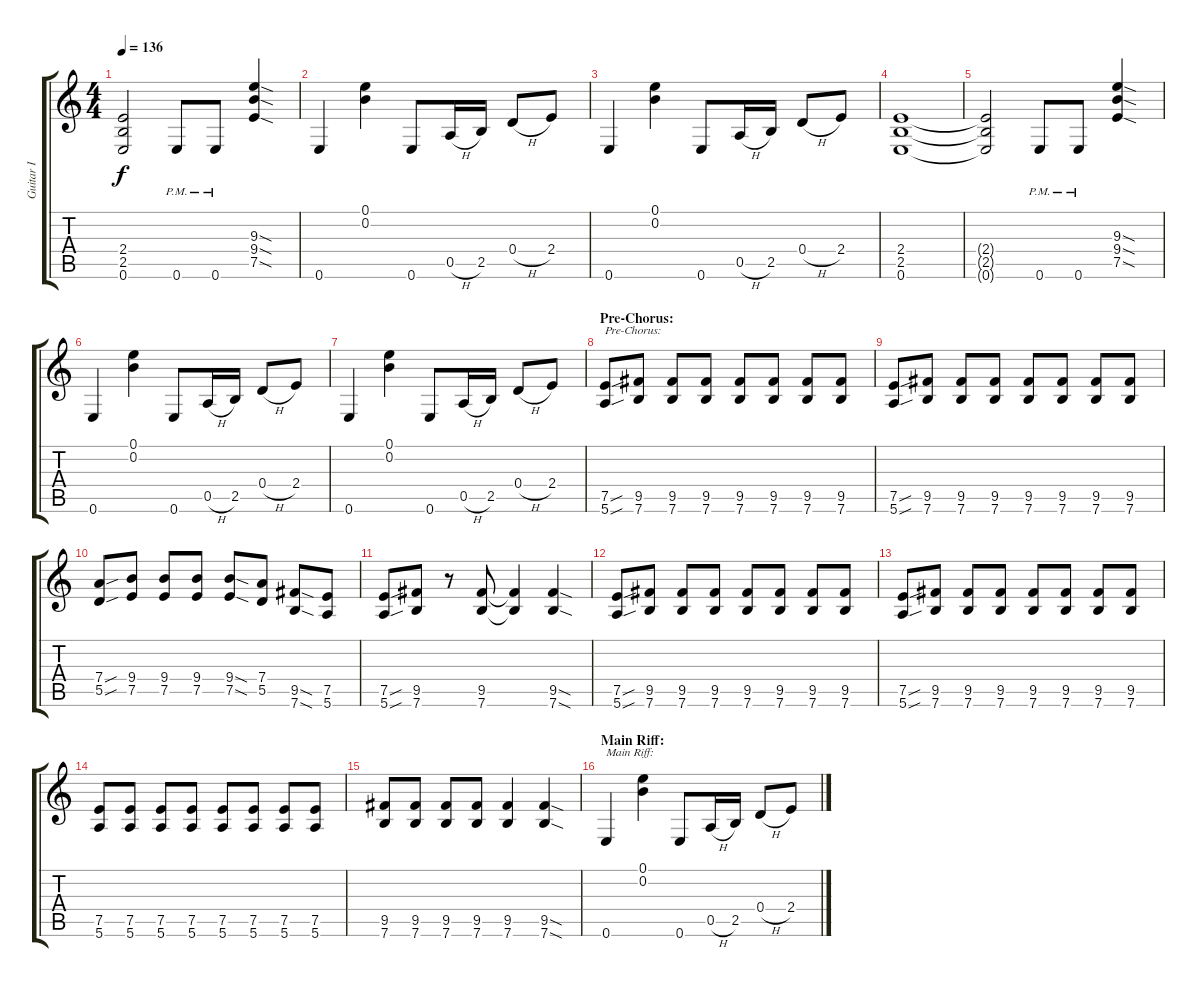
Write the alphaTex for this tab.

\track ("Guitar I" "Guitar I") {instrument distortionguitar}
\staff {score tabs}
\tuning (E4 B3 G3 D3 A2 E2) {hide}
\ts (4 4)
\tempo 136
\clef g2
\ks c
(2.4{t} 2.5{t} 0.6{t}).2{dy f} 0.6{pm}.8 0.6{pm}.8 (9.3{sod} 9.4{sod} 7.5{sod}).4 |
0.6.4 (0.1 0.2).4 0.6.8 0.5{h}.16 2.5.16 0.4{h}.8 2.4.8 |
0.6.4 (0.1 0.2).4 0.6.8 0.5{h}.16 2.5.16 0.4{h}.8 2.4.8 |
(2.4 2.5 0.6).1 |
(2.4{t} 2.5{t} 0.6{t}).2 0.6{pm}.8 0.6{pm}.8 (9.3{sod} 9.4{sod} 7.5{sod}).4 |
0.6.4 (0.1 0.2).4 0.6.8 0.5{h}.16 2.5.16 0.4{h}.8 2.4.8 |
0.6.4 (0.1 0.2).4 0.6.8 0.5{h}.16 2.5.16 0.4{h}.8 2.4.8 |
\section ("" "Pre-Chorus:")
(7.5{sou} 5.6{sou}).8{txt "Pre-Chorus:"} (9.5 7.6).8 (9.5 7.6).8 (9.5 7.6).8 (9.5 7.6).8 (9.5 7.6).8 (9.5 7.6).8 (9.5 7.6).8 |
(7.5{sou} 5.6{sou}).8 (9.5 7.6).8 (9.5 7.6).8 (9.5 7.6).8 (9.5 7.6).8 (9.5 7.6).8 (9.5 7.6).8 (9.5 7.6).8 |
(7.4{sou} 5.5{sou}).8 (9.4 7.5).8 (9.4 7.5).8 (9.4 7.5).8 (9.4{sod} 7.5{sod}).8 (7.4 5.5).8 (9.5{sod} 7.6{sod}).8 (7.5 5.6).8 |
(7.5{sou} 5.6{sou}).8 (9.5 7.6).8 r.8 (9.5 7.6).8 (9.5{t} 7.6{t}).4 (9.5{sod} 7.6{sod}).4 |
(7.5{sou} 5.6{sou}).8 (9.5 7.6).8 (9.5 7.6).8 (9.5 7.6).8 (9.5 7.6).8 (9.5 7.6).8 (9.5 7.6).8 (9.5 7.6).8 |
(7.5{sou} 5.6{sou}).8 (9.5 7.6).8 (9.5 7.6).8 (9.5 7.6).8 (9.5 7.6).8 (9.5 7.6).8 (9.5 7.6).8 (9.5 7.6).8 |
(7.5 5.6).8 (7.5 5.6).8 (7.5 5.6).8 (7.5 5.6).8 (7.5 5.6).8 (7.5 5.6).8 (7.5 5.6).8 (7.5 5.6).8 |
(9.5 7.6).8 (9.5 7.6).8 (9.5 7.6).8 (9.5 7.6).8 (9.5 7.6).4 (9.5{sod} 7.6{sod}).4 |
\section ("" "Main Riff:")
0.6.4{txt "Main Riff:"} (0.1 0.2).4 0.6.8 0.5{h}.16 2.5.16 0.4{h}.8 2.4.8
